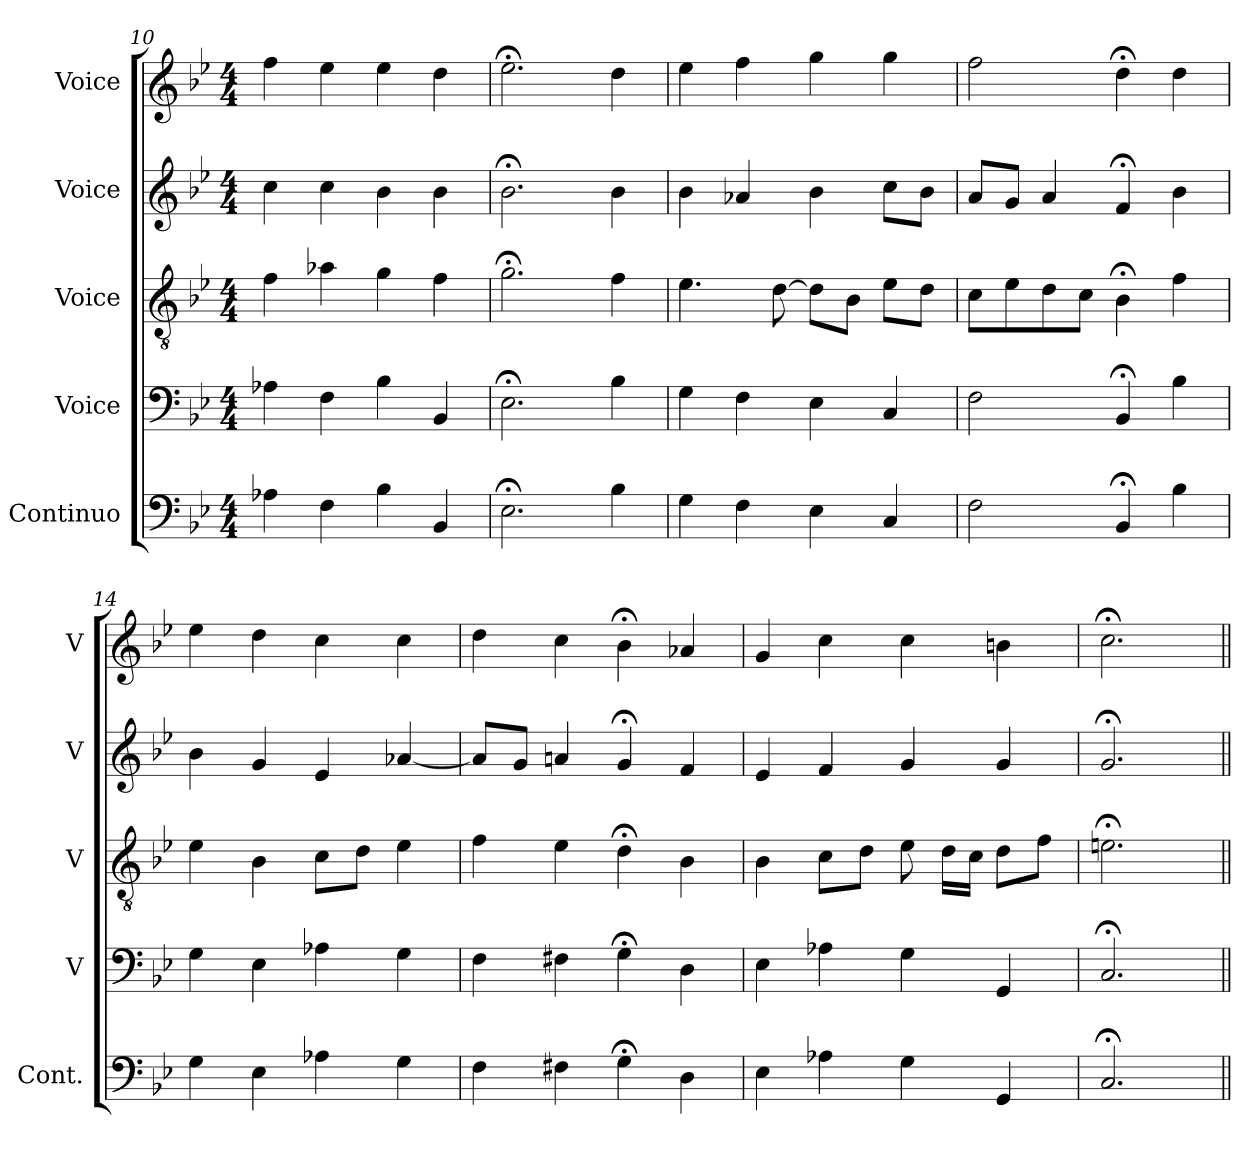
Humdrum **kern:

**kern	**kern	**kern	**kern	**kern
*part5	*part4	*part3	*part2	*part1
*staff5	*staff4	*staff3	*staff2	*staff1
*I"Continuo	*I"Voice	*I"Voice	*I"Voice	*I"Voice
*I'Cont.	*I'V	*I'V	*I'V	*I'V
*clefF4	*clefF4	*clefGv2	*clefG2	*clefG2
*k[b-e-]	*k[b-e-]	*k[b-e-]	*k[b-e-]	*k[b-e-]
*M4/4	*M4/4	*M4/4	*M4/4	*M4/4
=10	=10	=10	=10	=10
4A-X	4A-X	4f	4cc	4ff
4F	4F	4a-X	4cc	4ee-
4B-	4B-	4g	4b-	4ee-
4BB-	4BB-	4f	4b-	4dd
=11	=11	=11	=11	=11
2.E-;<	2.E-;<	2.g;<	2.b-;<	2.ee-;<
4B-	4B-	4f	4b-	4dd
=12	=12	=12	=12	=12
4G	4G	4.e-	4b-	4ee-
4F	4F	.	4a-X	4ff
.	.	[8d	.	.
4E-	4E-	8dL]	4b-	4gg
.	.	8B-J	.	.
4C	4C	8e-L	8ccL	4gg
.	.	8dJ	8b-J	.
=13	=13	=13	=13	=13
2F	2F	8cL	8aL	2ff
.	.	8e-	8gJ	.
.	.	8d	4a	.
.	.	8cJ	.	.
4BB-;<	4BB-;<	4B-;<	4f;<	4dd;<
4B-	4B-	4f	4b-	4dd
=14	=14	=14	=14	=14
4G	4G	4e-	4b-	4ee-
4E-	4E-	4B-	4g	4dd
4A-X	4A-X	8cL	4e-	4cc
.	.	8dJ	.	.
4G	4G	4e-	[4a-X	4cc
=15	=15	=15	=15	=15
4F	4F	4f	8a-L]	4dd
.	.	.	8gJ	.
4F#X	4F#X	4e-	4an	4cc
4G;<	4G;<	4d;<	4g;<	4b-;<
4D	4D	4B-	4f	4a-X
=16	=16	=16	=16	=16
4E-	4E-	4B-	4e-	4g
4A-X	4A-X	8cL	4f	4cc
.	.	8dJ	.	.
4G	4G	8e-	4g	4cc
.	.	16dLL	.	.
.	.	16cJJ	.	.
4GG	4GG	8dL	4g	4bn
.	.	8fJ	.	.
=17	=17	=17	=17	=17
2.C;<	2.C;<	2.en;<	2.g;<	2.cc;<
=||	=||	=||	=||	=||
*-	*-	*-	*-	*-
